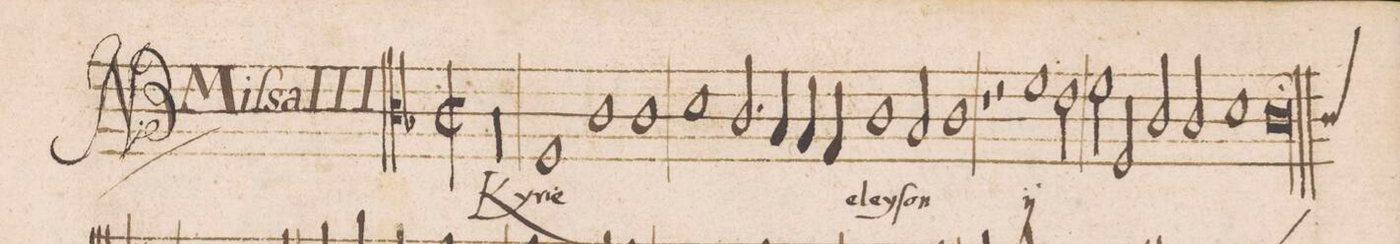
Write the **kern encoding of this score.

**kern	**text
*I"TENOR	*
*clefC3	*
*k[b-]	*
*met(C|)	*
*M2/1	*
00r	.
=2-	=2-
=3-	=3-
1F	Ky-
1c	-ri-
=4-	=4-
1c	-e
1d	.
=5-	=5-
2.c/	.
4B-/	.
4A/	.
4G/	.
1c\	e-
=6-	=6-
2B-/	-ley-
1c	-ſon
=7-	=7-
1r	.
*	*ij
2r	.
1f\	Ky-
=8-	=8-
2e\	.
2f\	-ri-
2F/	-e
=9-	=9-
2c/	e-
2c/	-ley-
1d	.
=10-	=10-
*custos:c	*
[0cl;	-ſon
*	*Xij
=11-	=11-
0c_	.
=12-	=12-
0c]	.
=13||	=13||
*M2/1	*
*met(C|)	*
*-	*-
